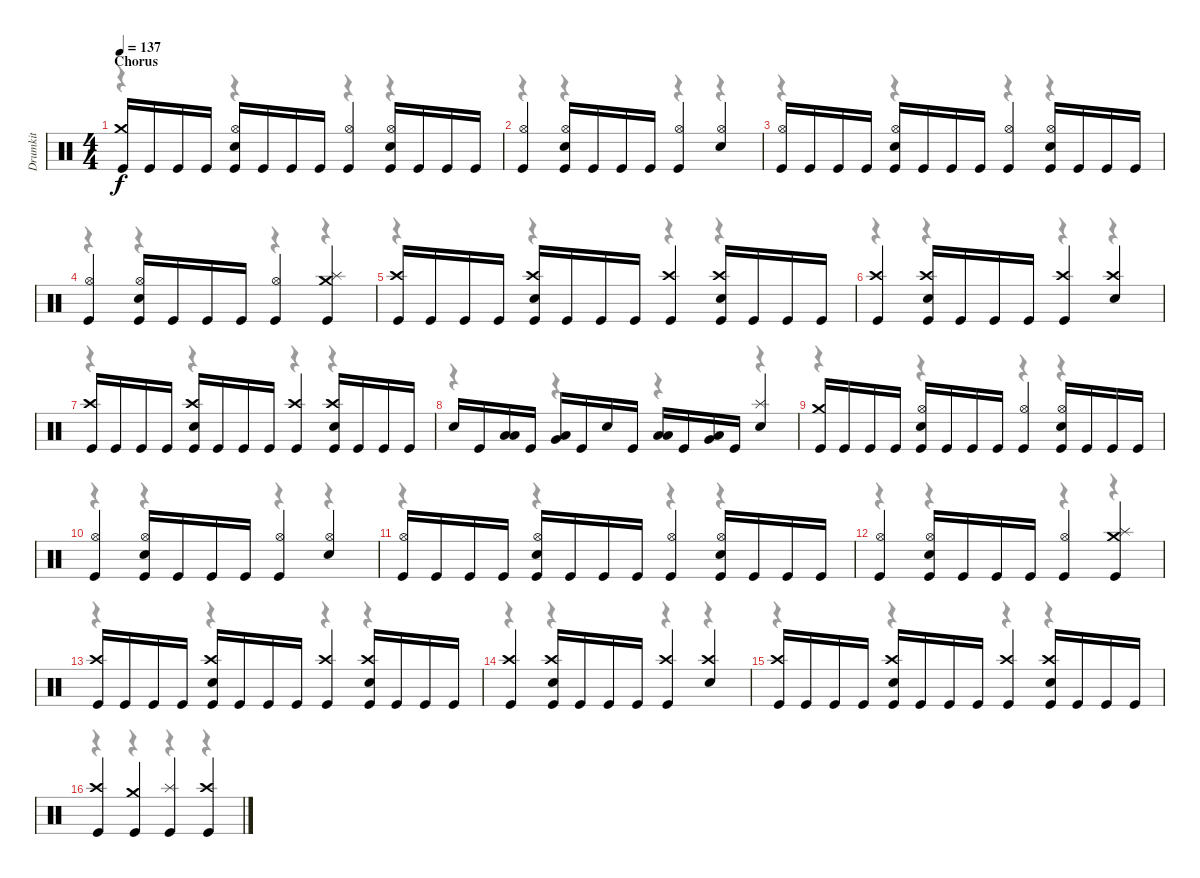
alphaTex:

\track ("Drumkit" "Drumkit") {instrument percussion}
\staff {score}
\articulation defaults
\voice
\ts (4 4)
\section ("" "Chorus")
\tempo 137
\clef neutral
\ks c
("Crash medium (hit)" "Kick (hit)").16{dy f} "Kick (hit)".16 "Kick (hit)".16 "Kick (hit)".16 ("Hi-Hat (open)" "Snare (hit) 2" "Kick (hit)").16 "Kick (hit)".16 "Kick (hit)".16 "Kick (hit)".16 ("Hi-Hat (open)" "Kick (hit)").4 ("Hi-Hat (open)" "Snare (hit) 2" "Kick (hit)").16 "Kick (hit)".16 "Kick (hit)".16 "Kick (hit)".16 |
("Hi-Hat (open)" "Kick (hit)").4 ("Hi-Hat (open)" "Snare (hit) 2" "Kick (hit)").16 "Kick (hit)".16 "Kick (hit)".16 "Kick (hit)".16 ("Hi-Hat (open)" "Kick (hit)").4 ("Hi-Hat (open)" "Snare (hit) 2").4 |
("Hi-Hat (open)" "Kick (hit)").16 "Kick (hit)".16 "Kick (hit)".16 "Kick (hit)".16 ("Hi-Hat (open)" "Snare (hit) 2" "Kick (hit)").16 "Kick (hit)".16 "Kick (hit)".16 "Kick (hit)".16 ("Hi-Hat (open)" "Kick (hit)").4 ("Hi-Hat (open)" "Snare (hit) 2" "Kick (hit)").16 "Kick (hit)".16 "Kick (hit)".16 "Kick (hit)".16 |
("Hi-Hat (open)" "Kick (hit)").4 ("Hi-Hat (open)" "Snare (hit) 2" "Kick (hit)").16 "Kick (hit)".16 "Kick (hit)".16 "Kick (hit)".16 ("Hi-Hat (open)" "Kick (hit)").4 ("Crash medium (hit)" "Splash (hit)" "Kick (hit)").4 |
("Crash high (hit)" "Kick (hit)").16 "Kick (hit)".16 "Kick (hit)".16 "Kick (hit)".16 ("Crash high (hit)" "Snare (hit) 2" "Kick (hit)").16 "Kick (hit)".16 "Kick (hit)".16 "Kick (hit)".16 ("Crash high (hit)" "Kick (hit)").4 ("Crash high (hit)" "Snare (hit) 2" "Kick (hit)").16 "Kick (hit)".16 "Kick (hit)".16 "Kick (hit)".16 |
("Crash high (hit)" "Kick (hit)").4 ("Crash high (hit)" "Snare (hit) 2" "Kick (hit)").16 "Kick (hit)".16 "Kick (hit)".16 "Kick (hit)".16 ("Crash high (hit)" "Kick (hit)").4 ("Crash high (hit)" "Snare (hit) 2").4 |
("Crash high (hit)" "Kick (hit)").16 "Kick (hit)".16 "Kick (hit)".16 "Kick (hit)".16 ("Crash high (hit)" "Snare (hit) 2" "Kick (hit)").16 "Kick (hit)".16 "Kick (hit)".16 "Kick (hit)".16 ("Crash high (hit)" "Kick (hit)").4 ("Crash high (hit)" "Snare (hit) 2" "Kick (hit)").16 "Kick (hit)".16 "Kick (hit)".16 "Kick (hit)".16 |
"Snare (hit) 2".16 "Kick (hit)".16 ("Low Tom (hit)" "Low Floor Tom (hit)").16 "Kick (hit)".16 ("Very Low Tom (hit)" "Low Floor Tom (hit)").16 "Kick (hit)".16 "Snare (hit) 2".16 "Kick (hit)".16 ("Low Tom (hit)" "Low Floor Tom (hit)").16 "Kick (hit)".16 ("Very Low Tom (hit)" "Low Floor Tom (hit)").16 "Kick (hit)".16 ("Splash (hit)" "Snare (hit) 2").4 |
("Crash medium (hit)" "Kick (hit)").16 "Kick (hit)".16 "Kick (hit)".16 "Kick (hit)".16 ("Hi-Hat (open)" "Snare (hit) 2" "Kick (hit)").16 "Kick (hit)".16 "Kick (hit)".16 "Kick (hit)".16 ("Hi-Hat (open)" "Kick (hit)").4 ("Hi-Hat (open)" "Snare (hit) 2" "Kick (hit)").16 "Kick (hit)".16 "Kick (hit)".16 "Kick (hit)".16 |
("Hi-Hat (open)" "Kick (hit)").4 ("Hi-Hat (open)" "Snare (hit) 2" "Kick (hit)").16 "Kick (hit)".16 "Kick (hit)".16 "Kick (hit)".16 ("Hi-Hat (open)" "Kick (hit)").4 ("Hi-Hat (open)" "Snare (hit) 2").4 |
("Hi-Hat (open)" "Kick (hit)").16 "Kick (hit)".16 "Kick (hit)".16 "Kick (hit)".16 ("Hi-Hat (open)" "Snare (hit) 2" "Kick (hit)").16 "Kick (hit)".16 "Kick (hit)".16 "Kick (hit)".16 ("Hi-Hat (open)" "Kick (hit)").4 ("Hi-Hat (open)" "Snare (hit) 2" "Kick (hit)").16 "Kick (hit)".16 "Kick (hit)".16 "Kick (hit)".16 |
("Hi-Hat (open)" "Kick (hit)").4 ("Hi-Hat (open)" "Snare (hit) 2" "Kick (hit)").16 "Kick (hit)".16 "Kick (hit)".16 "Kick (hit)".16 ("Hi-Hat (open)" "Kick (hit)").4 ("Crash medium (hit)" "Splash (hit)" "Kick (hit)").4 |
("Crash high (hit)" "Kick (hit)").16 "Kick (hit)".16 "Kick (hit)".16 "Kick (hit)".16 ("Crash high (hit)" "Snare (hit) 2" "Kick (hit)").16 "Kick (hit)".16 "Kick (hit)".16 "Kick (hit)".16 ("Crash high (hit)" "Kick (hit)").4 ("Crash high (hit)" "Snare (hit) 2" "Kick (hit)").16 "Kick (hit)".16 "Kick (hit)".16 "Kick (hit)".16 |
("Crash high (hit)" "Kick (hit)").4 ("Crash high (hit)" "Snare (hit) 2" "Kick (hit)").16 "Kick (hit)".16 "Kick (hit)".16 "Kick (hit)".16 ("Crash high (hit)" "Kick (hit)").4 ("Crash high (hit)" "Snare (hit) 2").4 |
("Crash high (hit)" "Kick (hit)").16 "Kick (hit)".16 "Kick (hit)".16 "Kick (hit)".16 ("Crash high (hit)" "Snare (hit) 2" "Kick (hit)").16 "Kick (hit)".16 "Kick (hit)".16 "Kick (hit)".16 ("Crash high (hit)" "Kick (hit)").4 ("Crash high (hit)" "Snare (hit) 2" "Kick (hit)").16 "Kick (hit)".16 "Kick (hit)".16 "Kick (hit)".16 |
("Crash high (hit)" "Kick (hit)").4 ("Crash medium (hit)" "Kick (hit)").4 ("Splash (hit)" "Kick (hit)").4 ("Crash high (hit)" "Kick (hit)").4
\voice
\clef neutral
\ottava regular
\simile none
\ks c
r.4{dy f} r.4 r.4 r.4 |
r.4 r.4 r.4 r.4 |
r.4 r.4 r.4 r.4 |
r.4 r.4 r.4 r.4 |
r.4 r.4 r.4 r.4 |
r.4 r.4 r.4 r.4 |
r.4 r.4 r.4 r.4 |
r.4 r.4 r.4 r.4 |
r.4 r.4 r.4 r.4 |
r.4 r.4 r.4 r.4 |
r.4 r.4 r.4 r.4 |
r.4 r.4 r.4 r.4 |
r.4 r.4 r.4 r.4 |
r.4 r.4 r.4 r.4 |
r.4 r.4 r.4 r.4 |
r.4 r.4 r.4 r.4
